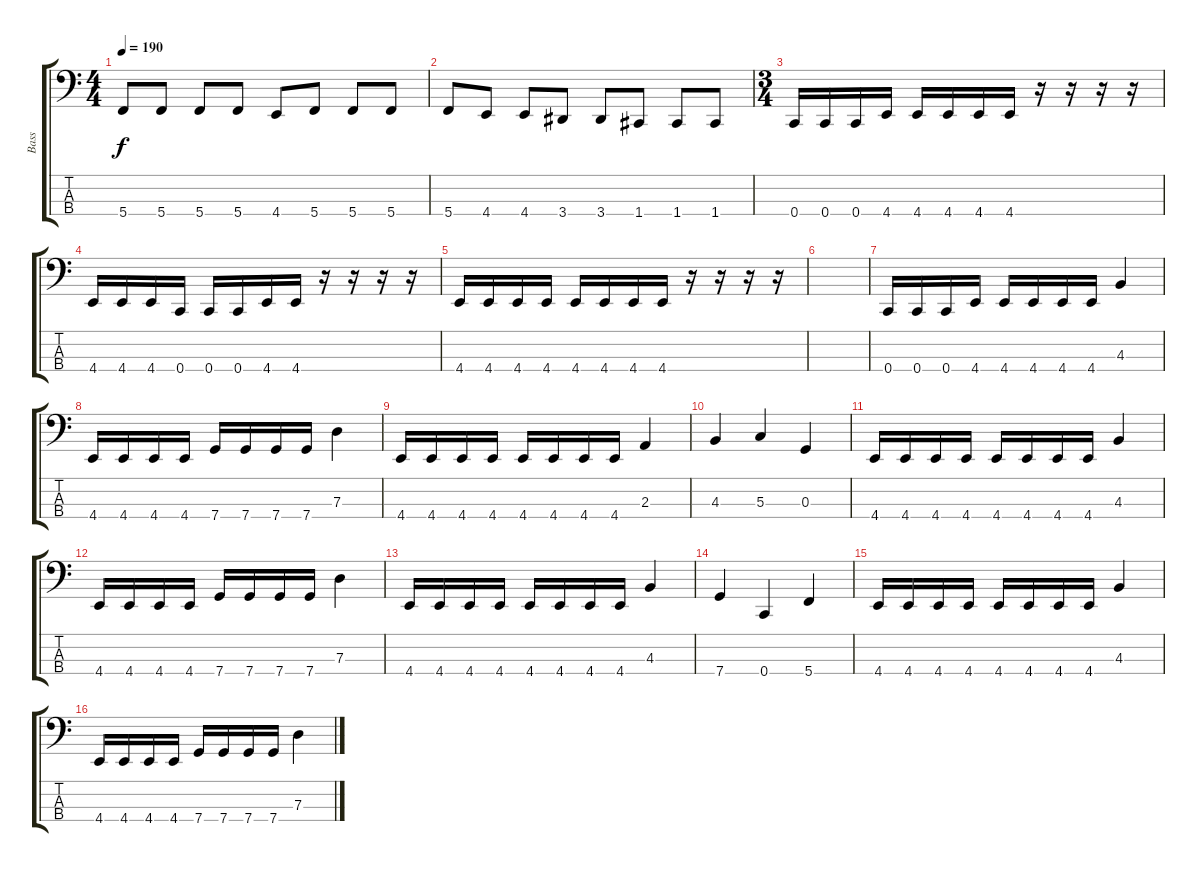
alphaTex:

\track ("Bass" "Bass") {instrument electricbasspick}
\staff {score tabs}
\tuning (F2 C2 G1 C1) {hide}
\ts (4 4)
\tempo 190
\clef f4
\ks c
5.4.8{dy f} 5.4.8 5.4.8 5.4.8 4.4.8 5.4.8 5.4.8 5.4.8 |
5.4.8 4.4.8 4.4.8 3.4.8 3.4.8 1.4.8 1.4.8 1.4.8 |
\ts (3 4)
0.4.16 0.4.16 0.4.16 4.4.16 4.4.16 4.4.16 4.4.16 4.4.16 r.16 r.16 r.16 r.16 |
4.4.16 4.4.16 4.4.16 0.4.16 0.4.16 0.4.16 4.4.16 4.4.16 r.16 r.16 r.16 r.16 |
4.4.16 4.4.16 4.4.16 4.4.16 4.4.16 4.4.16 4.4.16 4.4.16 r.16 r.16 r.16 r.16 |
|
0.4.16 0.4.16 0.4.16 4.4.16 4.4.16 4.4.16 4.4.16 4.4.16 4.3.4 |
4.4.16 4.4.16 4.4.16 4.4.16 7.4.16 7.4.16 7.4.16 7.4.16 7.3.4 |
4.4.16 4.4.16 4.4.16 4.4.16 4.4.16 4.4.16 4.4.16 4.4.16 2.3.4 |
4.3.4 5.3.4 0.3.4 |
4.4.16 4.4.16 4.4.16 4.4.16 4.4.16 4.4.16 4.4.16 4.4.16 4.3.4 |
4.4.16 4.4.16 4.4.16 4.4.16 7.4.16 7.4.16 7.4.16 7.4.16 7.3.4 |
4.4.16 4.4.16 4.4.16 4.4.16 4.4.16 4.4.16 4.4.16 4.4.16 4.3.4 |
7.4.4 0.4.4 5.4.4 |
4.4.16 4.4.16 4.4.16 4.4.16 4.4.16 4.4.16 4.4.16 4.4.16 4.3.4 |
4.4.16 4.4.16 4.4.16 4.4.16 7.4.16 7.4.16 7.4.16 7.4.16 7.3.4
